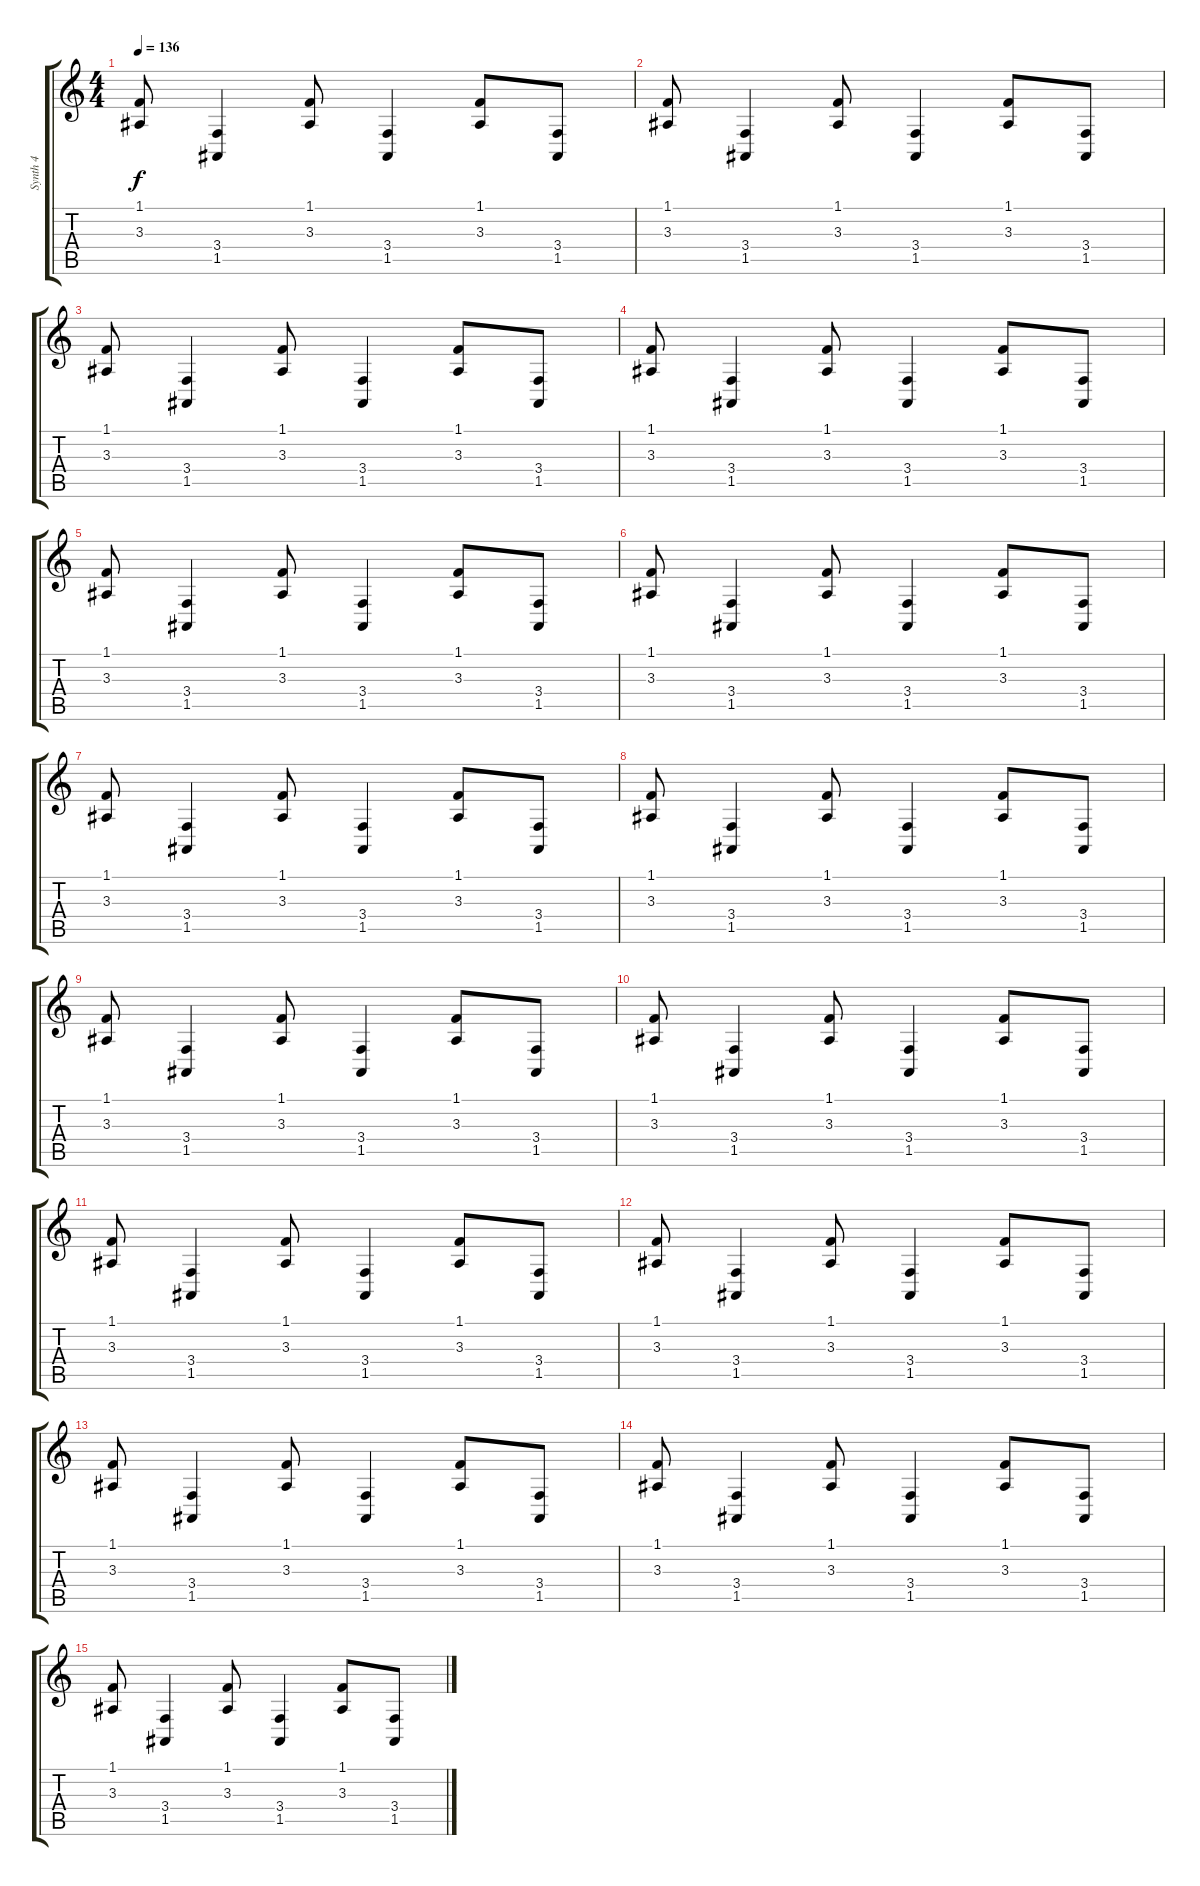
\track ("Synth 4" "Synth 4") {instrument lead1square}
\staff {score tabs}
\tuning (E4 B3 G3 D3 A2 E2) {hide}
\ts (4 4)
\tempo 136
\clef g2
\ks c
(1.1 3.3).8{dy f} (3.4 1.5).4 (1.1 3.3).8 (3.4 1.5).4 (1.1 3.3).8 (3.4 1.5).8 |
(1.1 3.3).8 (3.4 1.5).4 (1.1 3.3).8 (3.4 1.5).4 (1.1 3.3).8 (3.4 1.5).8 |
(1.1 3.3).8 (3.4 1.5).4 (1.1 3.3).8 (3.4 1.5).4 (1.1 3.3).8 (3.4 1.5).8 |
(1.1 3.3).8 (3.4 1.5).4 (1.1 3.3).8 (3.4 1.5).4 (1.1 3.3).8 (3.4 1.5).8 |
(1.1 3.3).8 (3.4 1.5).4 (1.1 3.3).8 (3.4 1.5).4 (1.1 3.3).8 (3.4 1.5).8 |
(1.1 3.3).8 (3.4 1.5).4 (1.1 3.3).8 (3.4 1.5).4 (1.1 3.3).8 (3.4 1.5).8 |
(1.1 3.3).8 (3.4 1.5).4 (1.1 3.3).8 (3.4 1.5).4 (1.1 3.3).8 (3.4 1.5).8 |
(1.1 3.3).8 (3.4 1.5).4 (1.1 3.3).8 (3.4 1.5).4 (1.1 3.3).8 (3.4 1.5).8 |
(1.1 3.3).8 (3.4 1.5).4 (1.1 3.3).8 (3.4 1.5).4 (1.1 3.3).8 (3.4 1.5).8 |
(1.1 3.3).8 (3.4 1.5).4 (1.1 3.3).8 (3.4 1.5).4 (1.1 3.3).8 (3.4 1.5).8 |
(1.1 3.3).8 (3.4 1.5).4 (1.1 3.3).8 (3.4 1.5).4 (1.1 3.3).8 (3.4 1.5).8 |
(1.1 3.3).8 (3.4 1.5).4 (1.1 3.3).8 (3.4 1.5).4 (1.1 3.3).8 (3.4 1.5).8 |
(1.1 3.3).8 (3.4 1.5).4 (1.1 3.3).8 (3.4 1.5).4 (1.1 3.3).8 (3.4 1.5).8 |
(1.1 3.3).8 (3.4 1.5).4 (1.1 3.3).8 (3.4 1.5).4 (1.1 3.3).8 (3.4 1.5).8 |
(1.1 3.3).8 (3.4 1.5).4 (1.1 3.3).8 (3.4 1.5).4 (1.1 3.3).8 (3.4 1.5).8
